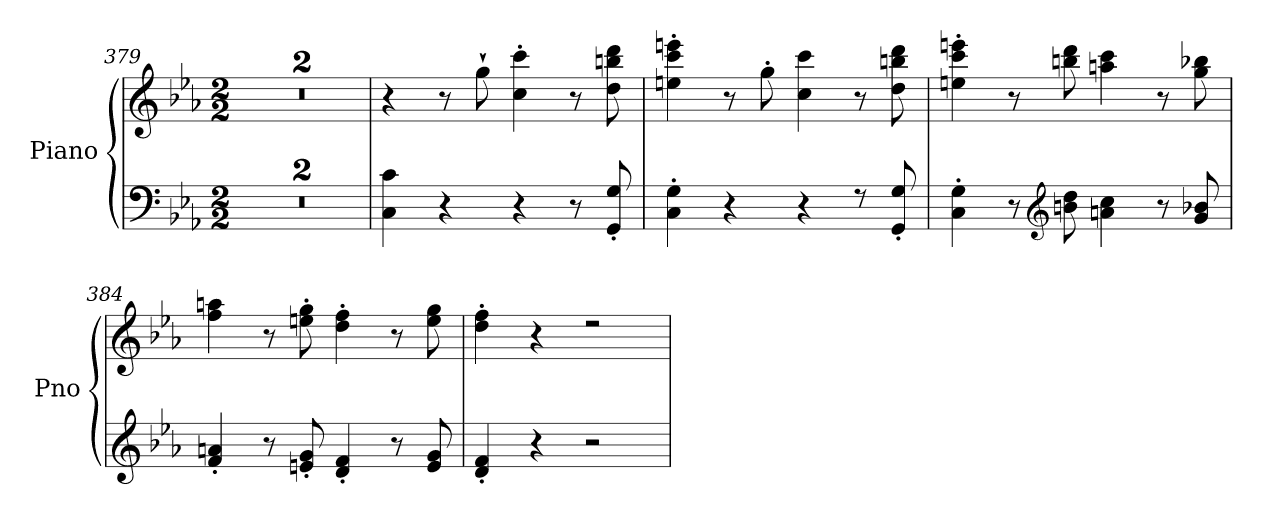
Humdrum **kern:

**kern	**kern
*part1	*part1
*staff2	*staff1
*I"Piano	*
*I'Pno	*
*clefF4	*clefG2
*k[b-e-a-]	*k[b-e-a-]
*M2/2	*M2/2
=379	=379
1r	1r
!!LO:LB:g=z
=380	=380
1r	1r
=381	=381
4C\ 4c\	4r
4r	8r
.	8gg''\
4r	4cc\' 4ccc\'
8r	8r
8GG/' 8G/'	8dd\ 8bbn\ 8ddd\
=382	=382
4C\' 4G\'	4een\' 4ccc\' 4eeen\'
4r	8r
.	8gg'\
4r	4cc\ 4ccc\
8rF	8r
8GG/' 8G/'	8dd\ 8bbn\ 8ddd\
!!LO:LB:g=z
=383	=383
4C\' 4G\'	4een\' 4ccc\' 4eeen\'
8r	8r
*clefG2	*
8bn\ 8dd\	8bbn\ 8ddd\
4an\ 4cc\	4aan\ 4ccc\
8r	8r
8g/ 8b-X/	8gg\ 8bb-X\
=384	=384
4f/' 4an/'	4ff\ 4aan\
8r	8r
8en/' 8g/'	8een\' 8gg\'
4d/' 4f/'	4dd\' 4ff\'
8r	8r
8e/ 8g/	8ee\ 8gg\
=385	=385
4d/' 4f/'	4dd\' 4ff\'
4r	4r
2r	2rdd
=	=
*-	*-
